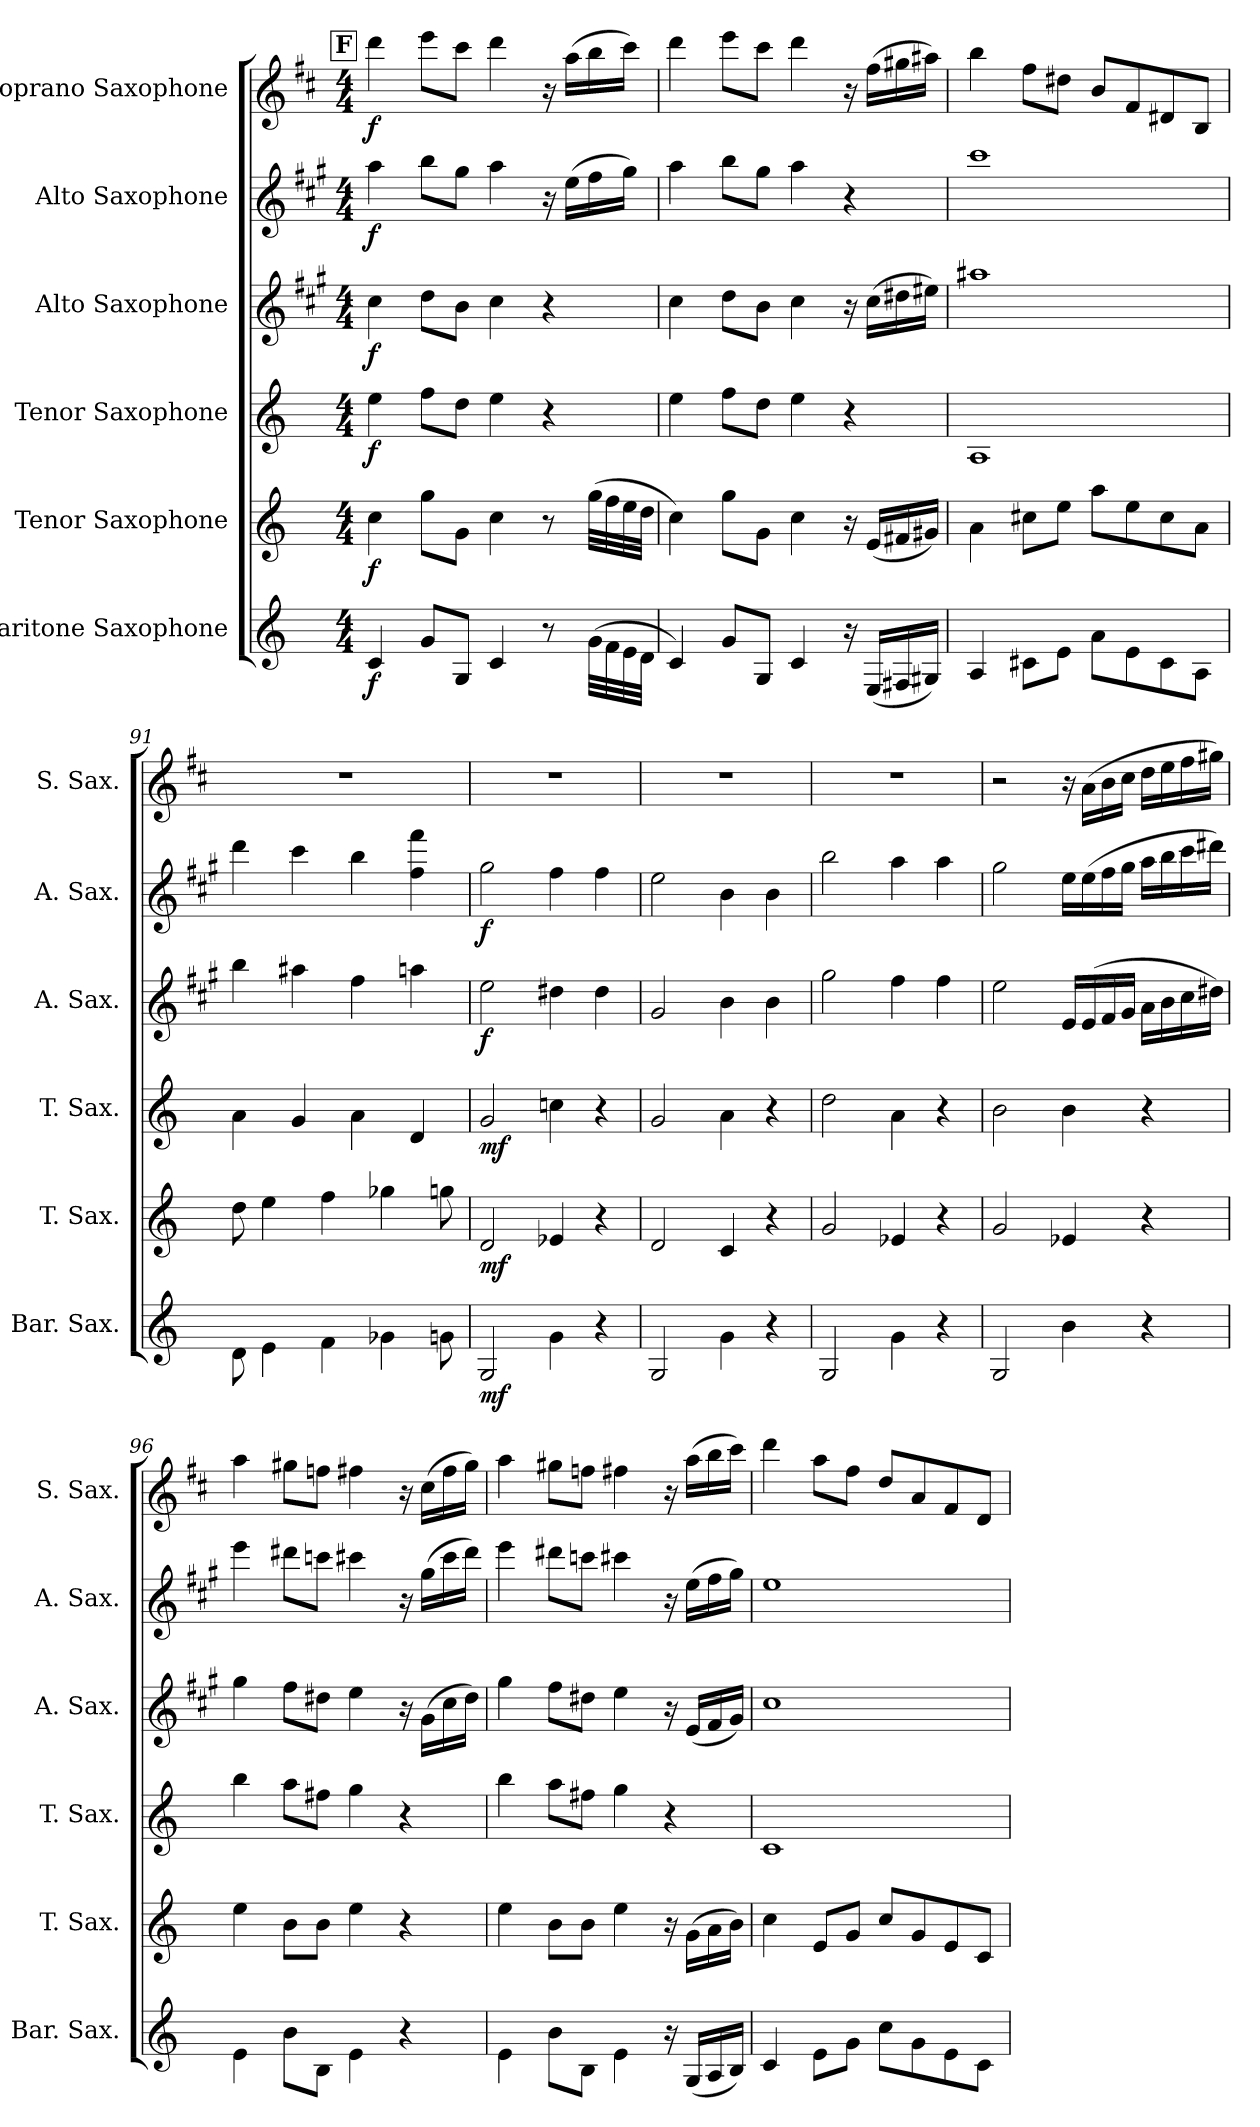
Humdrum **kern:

**kern	**dynam	**kern	**dynam	**kern	**dynam	**kern	**dynam	**kern	**dynam	**kern	**dynam
*part6	*part6	*part5	*part5	*part4	*part4	*part3	*part3	*part2	*part2	*part1	*part1
*staff6	*staff6	*staff5	*staff5	*staff4	*staff4	*staff3	*staff3	*staff2	*staff2	*staff1	*staff1
*I"Baritone Saxophone	*	*I"Tenor Saxophone	*	*I"Tenor Saxophone	*	*I"Alto Saxophone	*	*I"Alto Saxophone	*	*I"Soprano Saxophone	*
*I'Bar. Sax.	*	*I'T. Sax.	*	*I'T. Sax.	*	*I'A. Sax.	*	*I'A. Sax.	*	*I'S. Sax.	*
*clefG2	*	*clefG2	*	*clefG2	*	*clefG2	*	*clefG2	*	*clefG2	*
*ITrd12c21	*	*ITrd8c14	*	*ITrd8c14	*	*ITrd5c9	*	*ITrd5c9	*	*ITrd1c2	*
*k[]	*	*k[]	*	*k[]	*	*k[]	*	*k[]	*	*k[]	*
*M4/4	*	*M4/4	*	*M4/4	*	*M4/4	*	*M4/4	*	*M4/4	*
!!LO:REH:place=s1:a:B:fs=14:t=F
=88	=88	=88	=88	=88	=88	=88	=88	=88	=88	=88	=88
!	!LO:DY:b	!	!LO:DY:b	!	!LO:DY:b	!	!LO:DY:b	!	!LO:DY:b	!	!LO:DY:b
4C/	f	4c\	f	4e\	f	4e\	f	4cc\	f	4ccc\	f
8G/L	.	8g\L	.	8f\L	.	8f\L	.	8dd\L	.	8ddd\L	.
8GG/J	.	8G\J	.	8d\J	.	8d\J	.	8b\J	.	8bb\J	.
4C/	.	4c\	.	4e\	.	4e\	.	4cc\	.	4ccc\	.
8r	.	8r	.	4r	.	4r	.	16r	.	16r	.
.	.	.	.	.	.	.	.	(>16g\LL	.	(>16gg\LL	.
(>32G\LLL	.	(>32g\LLL	.	.	.	.	.	16a\	.	16aa\	.
32F\	.	32f\	.	.	.	.	.	.	.	.	.
32E\	.	32e\	.	.	.	.	.	16b\JJ)	.	16bb\JJ)	.
32D\JJJ	.	32d\JJJ	.	.	.	.	.	.	.	.	.
!!LO:LB:g=z
=89	=89	=89	=89	=89	=89	=89	=89	=89	=89	=89	=89
4C/)	.	4c\)	.	4e\	.	4e\	.	4cc\	.	4ccc\	.
8G/L	.	8g\L	.	8f\L	.	8f\L	.	8dd\L	.	8ddd\L	.
8GG/J	.	8G\J	.	8d\J	.	8d\J	.	8b\J	.	8bb\J	.
4C/	.	4c\	.	4e\	.	4e\	.	4cc\	.	4ccc\	.
16r	.	16r	.	4r	.	16r	.	4r	.	16r	.
(<16EE/LL	.	(<16E/LL	.	.	.	(>16e\LL	.	.	.	(>16ee\LL	.
16FF#X/	.	16F#X/	.	.	.	16f#X\	.	.	.	16ff#X\	.
16GG#X/JJ)	.	16G#X/JJ)	.	.	.	16g#X\JJ)	.	.	.	16gg#X\JJ)	.
=90	=90	=90	=90	=90	=90	=90	=90	=90	=90	=90	=90
4AA/	.	4A\	.	1AA	.	1cc#X	.	1ee	.	4aa\	.
8C#X\L	.	8c#X\L	.	.	.	.	.	.	.	8ee\L	.
8E\J	.	8e\J	.	.	.	.	.	.	.	8cc#X\J	.
8A\L	.	8a\L	.	.	.	.	.	.	.	8a/L	.
8E\	.	8e\	.	.	.	.	.	.	.	8e/	.
8C#\	.	8c#\	.	.	.	.	.	.	.	8c#X/	.
8AA\J	.	8A\J	.	.	.	.	.	.	.	8A/J	.
=91	=91	=91	=91	=91	=91	=91	=91	=91	=91	=91	=91
8D\	.	8d\	.	4A\	.	4dd\	.	4ff\	.	1r	.
4E\	.	4e\	.	.	.	.	.	.	.	.	.
.	.	.	.	4G/	.	4cc#X\	.	4ee\	.	.	.
4F\	.	4f\	.	.	.	.	.	.	.	.	.
.	.	.	.	4A\	.	4a\	.	4dd\	.	.	.
4G-X\	.	4g-X\	.	.	.	.	.	.	.	.	.
.	.	.	.	4D/	.	4ccn\	.	4a\ 4aa\	.	.	.
8Gn\	.	8gn\	.	.	.	.	.	.	.	.	.
=92	=92	=92	=92	=92	=92	=92	=92	=92	=92	=92	=92
!	!LO:DY:b	!	!LO:DY:b	!	!LO:DY:b	!	!LO:DY:b	!	!LO:DY:b	!	!
2GG/	mf	2D/	mf	2G/	mf	2g\	f	2b\	f	1r	.
4G\	.	4E-X/	.	4cn\	.	4f#X\	.	4a\	.	.	.
4r	.	4r	.	4r	.	4f#\	.	4a\	.	.	.
=93	=93	=93	=93	=93	=93	=93	=93	=93	=93	=93	=93
2GG/	.	2D/	.	2G/	.	2B/	.	2g\	.	1r	.
4G\	.	4C/	.	4A\	.	4d\	.	4d\	.	.	.
4r	.	4r	.	4r	.	4d\	.	4d\	.	.	.
!!LO:PB:g=z
=94	=94	=94	=94	=94	=94	=94	=94	=94	=94	=94	=94
2GG/	.	2G/	.	2d\	.	2b\	.	2dd\	.	1r	.
4G\	.	4E-X/	.	4A\	.	4a\	.	4cc\	.	.	.
4r	.	4r	.	4r	.	4a\	.	4cc\	.	.	.
=95	=95	=95	=95	=95	=95	=95	=95	=95	=95	=95	=95
2GG/	.	2G/	.	2B\	.	2g\	.	2b\	.	2r	.
4B\	.	4E-X/	.	4B\	.	16G/LL	.	16g\LL	.	16r	.
.	.	.	.	.	.	(>16G/	.	(>16g\	.	(>16g\LL	.
.	.	.	.	.	.	16A/	.	16a\	.	16a\	.
.	.	.	.	.	.	16B/JJ	.	16b\JJ	.	16b\JJ	.
4r	.	4r	.	4r	.	16c\LL	.	16cc\LL	.	16cc\LL	.
.	.	.	.	.	.	16d\	.	16dd\	.	16dd\	.
.	.	.	.	.	.	16e\	.	16ee\	.	16ee\	.
.	.	.	.	.	.	16f#X\JJ)	.	16ff#X\JJ)	.	16ff#X\JJ)	.
=96	=96	=96	=96	=96	=96	=96	=96	=96	=96	=96	=96
4E\	.	4e\	.	4b\	.	4b\	.	4gg\	.	4gg\	.
8B\L	.	8B\L	.	8a\L	.	8a\L	.	8ff#X\L	.	8ff#X\L	.
8BB\J	.	8B\J	.	8f#X\J	.	8f#X\J	.	8ee-X\J	.	8ee-X\J	.
4E\	.	4e\	.	4g\	.	4g\	.	4een\	.	4een\	.
4r	.	4r	.	4r	.	16r	.	16r	.	16r	.
.	.	.	.	.	.	(>16B\LL	.	(>16b\LL	.	(>16b\LL	.
.	.	.	.	.	.	16e\	.	16ee\	.	16ee\	.
.	.	.	.	.	.	16f#\JJ)	.	16ff#\JJ)	.	16ff#\JJ)	.
=97	=97	=97	=97	=97	=97	=97	=97	=97	=97	=97	=97
4E\	.	4e\	.	4b\	.	4b\	.	4gg\	.	4gg\	.
8B\L	.	8B\L	.	8a\L	.	8a\L	.	8ff#X\L	.	8ff#X\L	.
8BB\J	.	8B\J	.	8f#X\J	.	8f#X\J	.	8ee-X\J	.	8ee-X\J	.
4E\	.	4e\	.	4g\	.	4g\	.	4een\	.	4een\	.
16r	.	16r	.	4r	.	16r	.	16r	.	16r	.
(<16GG/LL	.	(>16G\LL	.	.	.	(<16G/LL	.	(>16g\LL	.	(>16gg\LL	.
16AA/	.	16A\	.	.	.	16A/	.	16a\	.	16aa\	.
16BB/JJ)	.	16B\JJ)	.	.	.	16B/JJ)	.	16b\JJ)	.	16bb\JJ)	.
!!LO:LB:g=z
=98	=98	=98	=98	=98	=98	=98	=98	=98	=98	=98	=98
4C/	.	4c\	.	1C	.	1e	.	1g	.	4ccc\	.
8E\L	.	8E/L	.	.	.	.	.	.	.	8gg\L	.
8G\J	.	8G/J	.	.	.	.	.	.	.	8ee\J	.
8c\L	.	8c/L	.	.	.	.	.	.	.	8cc/L	.
8G\	.	8G/	.	.	.	.	.	.	.	8g/	.
8E\	.	8E/	.	.	.	.	.	.	.	8e/	.
8C\J	.	8C/J	.	.	.	.	.	.	.	8c/J	.
=	=	=	=	=	=	=	=	=	=	=	=
*-	*-	*-	*-	*-	*-	*-	*-	*-	*-	*-	*-
